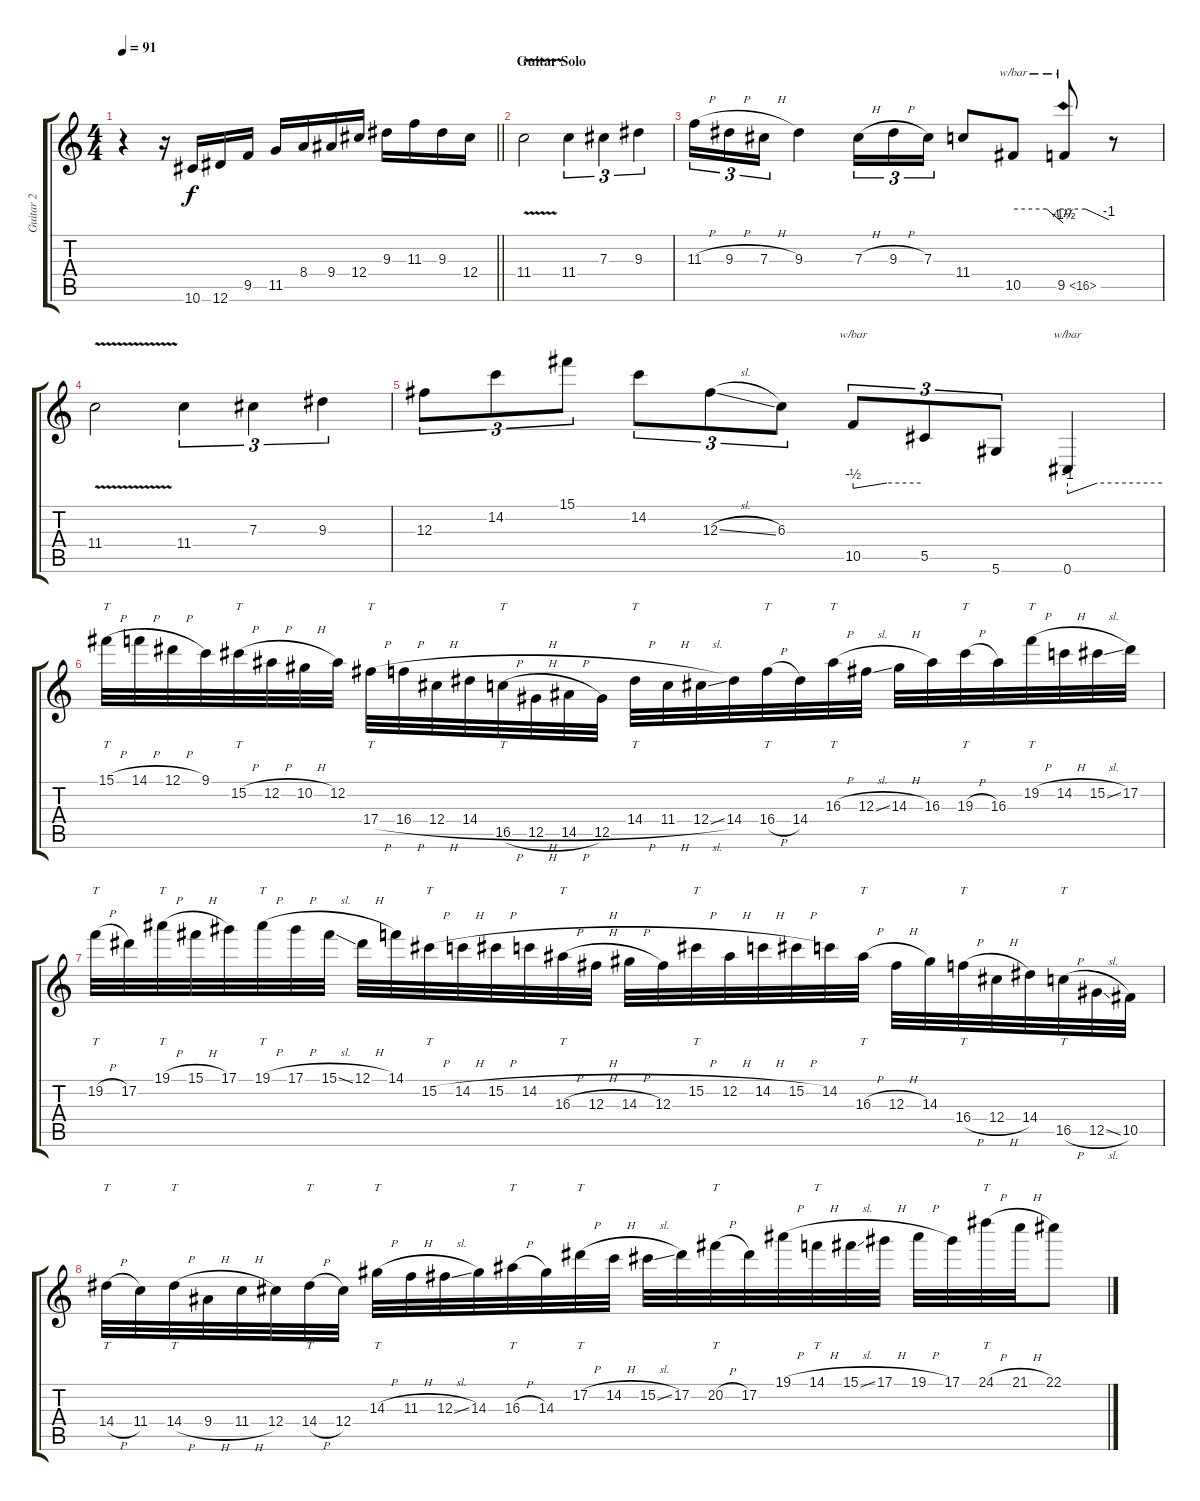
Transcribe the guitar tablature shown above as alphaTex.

\track ("Guitar 2" "Guitar 2") {instrument electricguitarjazz}
\staff {score tabs}
\tuning (Eb4 Bb3 Gb3 Db3 Ab2 Eb2) {hide}
\ts (4 4)
\tempo 91
\clef g2
\barLineRight lightlight
\ks c
r.4{dy f} r.16 10.6.16{volume 14 instrument overdrivenguitar} 12.6.16 9.5.16 11.5.16 8.4.16 9.4.16 12.4.16 9.3.16 11.3.16 9.3.16 12.4.16 |
\section ("" "Guitar Solo")
11.4{v}.2 11.4.4{tu (3 2)} 7.3.4{tu (3 2)} 9.3.4{tu (3 2)} |
11.3{h}.16{tu (3 2)} 9.3{h}.16{tu (3 2)} 7.3{h}.16{tu (3 2)} 9.3.4 7.3{h}.16{tu (3 2)} 9.3{h}.16{tu (3 2)} 7.3.16{tu (3 2)} 11.4.8 10.5.8{tbe (custom default 0 0 40 0 60 -6)} 9.5{ah 7}.8{tbe (custom default 0 0 29 0 60 -4)} r.8 |
11.4{v}.2 11.4.4{tu (3 2)} 7.3.4{tu (3 2)} 9.3.4{tu (3 2)} |
12.3.8{tu (3 2)} 14.2.8{tu (3 2)} 15.1.8{tu (3 2)} 14.2.8{tu (3 2)} 12.3{sl}.8{tu (3 2)} 6.3.8{tu (3 2)} 10.5.8{tu (3 2) tbe (custom default 0 -2 30 0 60 0)} 5.5.8{tu (3 2)} 5.6.8{tu (3 2)} 0.6.4{tbe (custom default 0 -4 19 0 60 0)} |
15.1{h}.32{tt} 14.1{h}.32 12.1{h}.32 9.1.32 15.2{h}.32{tt} 12.2{h}.32 10.2{h}.32 12.2.32 17.4{h}.32{tt} 16.4{h}.32 12.4{h}.32 14.4{h}.32 16.5{h}.32{tt} 12.5{h}.32 14.5{h}.32 12.5.32 14.4{h}.32{tt} 11.4{h}.32 12.4{sl}.32 14.4.32 16.4{h}.32{tt} 14.4.32 16.3{h}.32{tt} 12.3{sl}.32 14.3{h}.32 16.3.32 19.3{h}.32{tt} 16.3.32 19.2{h}.32{tt} 14.2{h}.32 15.2{sl}.32 17.2.32 |
19.2{h}.32{tt} 17.2.32 19.1{h}.32{tt} 15.1{h}.32 17.1.32 19.1{h}.32{tt} 17.1{h}.32 15.1{sl}.32 12.1{h}.32 14.1.32 15.2{h}.32{tt} 14.2{h}.32 15.2{h}.32 14.2{h}.32 16.3{h}.32{tt} 12.3{h}.32 14.3{h}.32 12.3.32 15.2{h}.32{tt} 12.2{h}.32 14.2{h}.32 15.2{h}.32 14.2.32 16.3{h}.32{tt} 12.3{h}.32 14.3.32 16.4{h}.32{tt} 12.4{h}.32 14.4.32 16.5{h}.32{tt} 12.5{sl}.32 10.5.32 |
14.4{h}.32{tt} 11.4.32 14.4{h}.32{tt} 9.4{h}.32 11.4{h}.32 12.4.32 14.4{h}.32{tt} 12.4.32 14.3{h}.32{tt} 11.3{h}.32 12.3{sl}.32 14.3.32 16.3{h}.32{tt} 14.3.32 17.2{h}.32{tt} 14.2{h}.32 15.2{sl}.32 17.2.32 20.2{h}.32{tt} 17.2.32 19.1{h}.32 14.1{h}.32{tt} 15.1{sl}.32 17.1{h}.32 19.1{h}.32 17.1.32 24.1{h}.32{tt} 21.1{h}.32 22.1.8
